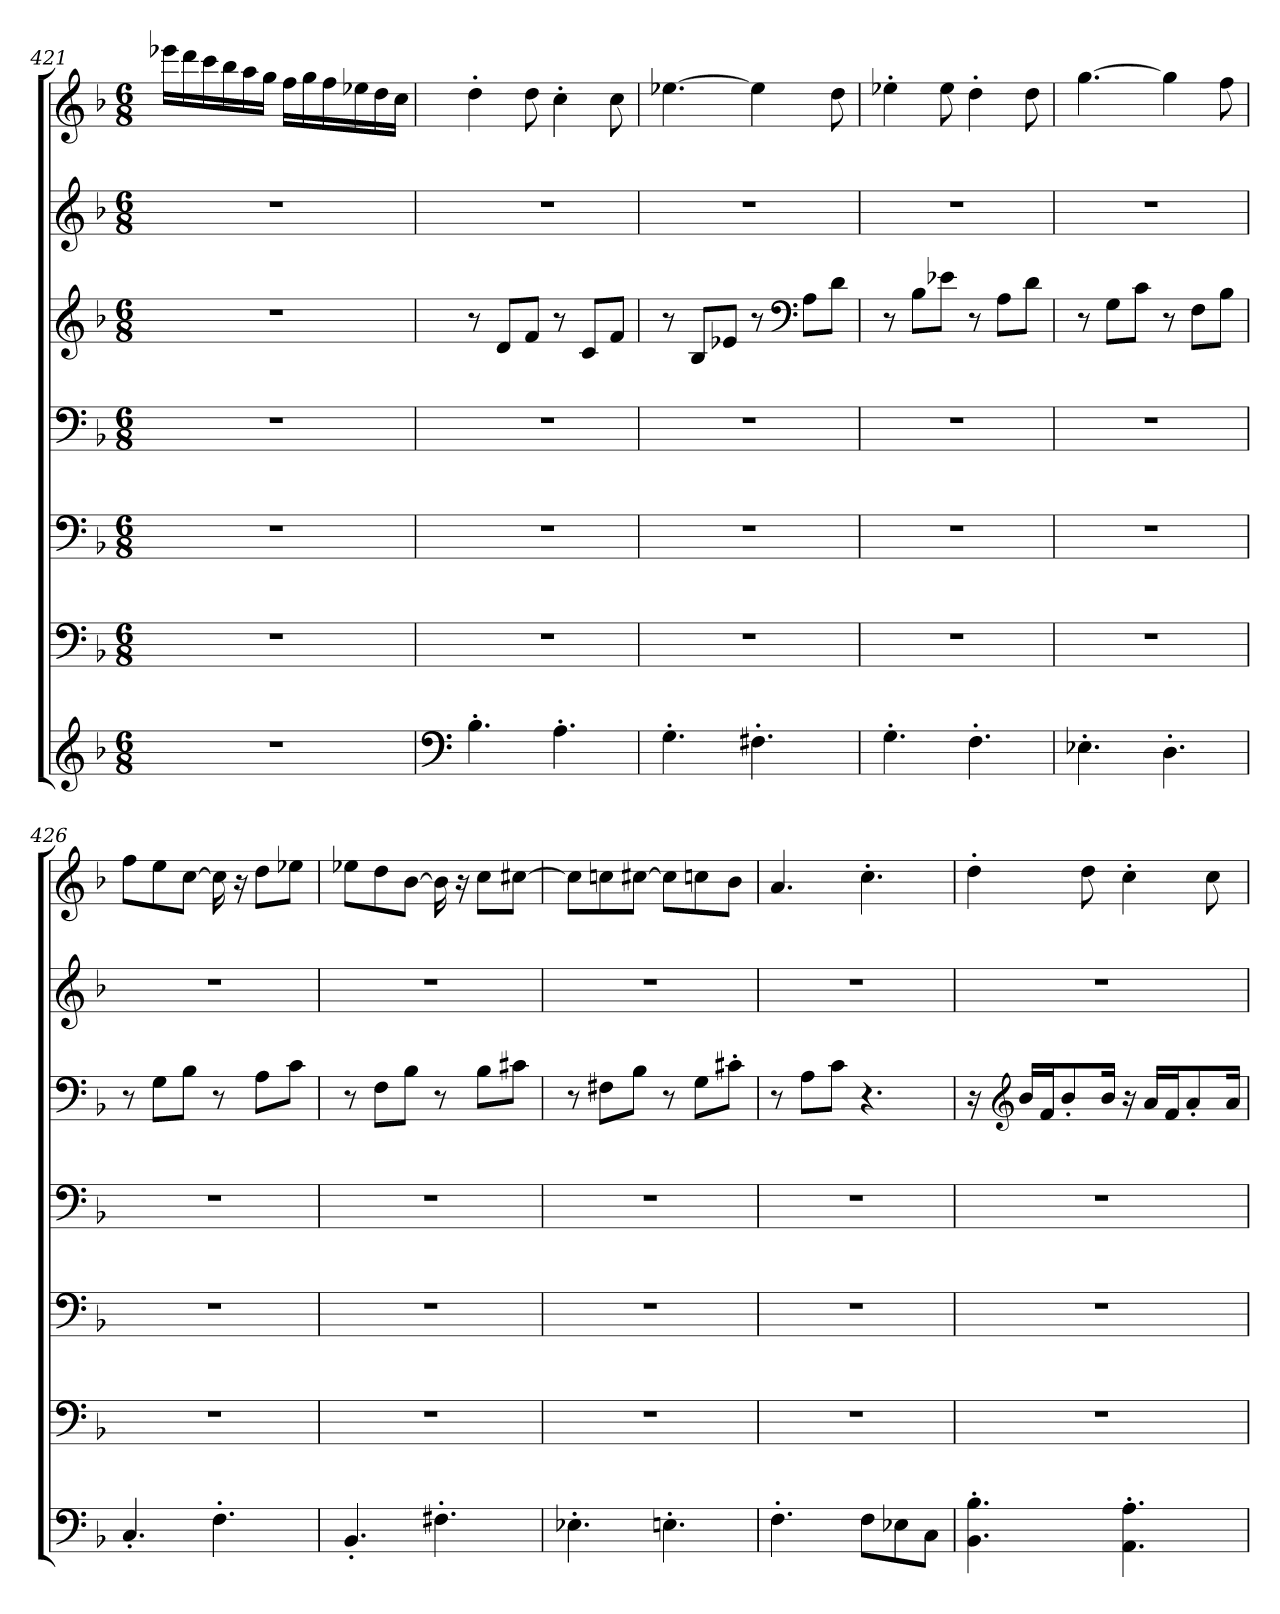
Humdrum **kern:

**kern	**kern	**kern	**kern	**kern	**kern	**kern
*part5	*part4	*part4	*part3	*part3	*part2	*part1
*staff7	*staff6	*staff5	*staff4	*staff3	*staff2	*staff1
*clefG2	*clefF4	*clefF4	*clefF4	*clefG2	*clefG2	*clefG2
*k[b-]	*k[b-]	*k[b-]	*k[b-]	*k[b-]	*k[b-]	*k[b-]
*M6/8	*M6/8	*M6/8	*M6/8	*M6/8	*M6/8	*M6/8
*MM159	*MM159	*MM159	*MM159	*MM159	*MM159	*MM159
=421	=421	=421	=421	=421	=421	=421
2.r	2.r	2.r	2.r	2.r	2.r	16eee-X\LL
.	.	.	.	.	.	16ddd\
.	.	.	.	.	.	16ccc\
.	.	.	.	.	.	16bb-\
.	.	.	.	.	.	16aa\
.	.	.	.	.	.	16gg\JJ
.	.	.	.	.	.	16ff\LL
.	.	.	.	.	.	16gg\
.	.	.	.	.	.	16ff\
.	.	.	.	.	.	16ee-X\
.	.	.	.	.	.	16dd\
.	.	.	.	.	.	16cc\JJ
=422	=422	=422	=422	=422	=422	=422
*clefF4	*	*	*	*	*	*
*	*	*	*	*	*	*MM158
4.B-'\	2.r	2.r	2.r	8r	2.r	4dd'\
.	.	.	.	8d/L	.	.
.	.	.	.	8f/J	.	8dd\
4.A'\	.	.	.	8r	.	4cc'\
.	.	.	.	8c/L	.	.
.	.	.	.	8f/J	.	8cc\
!!LO:PB:g=z
=423	=423	=423	=423	=423	=423	=423
4.G'\	2.r	2.r	2.r	8r	2.r	[4.ee-X\
.	.	.	.	8B-/L	.	.
.	.	.	.	8e-X/J	.	.
4.F#X'\	.	.	.	8r	.	4ee-\]
*	*	*	*	*clefF4	*	*
.	.	.	.	8A\L	.	.
.	.	.	.	8d\J	.	8dd\
=424	=424	=424	=424	=424	=424	=424
*	*	*	*	*	*	*MM158
4.G'\	2.r	2.r	2.r	8r	2.r	4ee-X'\
.	.	.	.	8B-\L	.	.
.	.	.	.	8e-X\J	.	8ee-\
4.F'\	.	.	.	8r	.	4dd'\
.	.	.	.	8A\L	.	.
.	.	.	.	8d\J	.	8dd\
=425	=425	=425	=425	=425	=425	=425
4.E-X'\	2.r	2.r	2.r	8r	2.r	[4.gg\
.	.	.	.	8G\L	.	.
.	.	.	.	8c\J	.	.
4.D'\	.	.	.	8r	.	4gg\]
.	.	.	.	8F\L	.	.
.	.	.	.	8B-\J	.	8ff\
=426	=426	=426	=426	=426	=426	=426
*	*	*	*	*	*	*MM158
4.C'/	2.r	2.r	2.r	8r	2.r	8ff\L
.	.	.	.	8G\L	.	8ee\
.	.	.	.	8B-\J	.	[8cc\J
4.F'\	.	.	.	8r	.	16cc\]
.	.	.	.	.	.	16r
.	.	.	.	8A\L	.	8dd\L
.	.	.	.	8c\J	.	8ee-X\J
=427	=427	=427	=427	=427	=427	=427
4.BB-'/	2.r	2.r	2.r	8r	2.r	8ee-X\L
.	.	.	.	8F\L	.	8dd\
.	.	.	.	8B-\J	.	[8b-\J
4.F#X'\	.	.	.	8r	.	16b-\]
.	.	.	.	.	.	16r
.	.	.	.	8B-\L	.	8cc\L
.	.	.	.	8c#X\J	.	[8cc#X\J
!!LO:PB:g=z
=428	=428	=428	=428	=428	=428	=428
4.E-X'\	2.r	2.r	2.r	8r	2.r	8cc#\L]
.	.	.	.	8F#X\L	.	8ccn\
.	.	.	.	8B-\J	.	[8cc#X\J
4.En'\	.	.	.	8r	.	8cc#\L]
.	.	.	.	8G\L	.	8ccn\
.	.	.	.	8c#X'\J	.	8b-\J
=429	=429	=429	=429	=429	=429	=429
4.F'\	2.r	2.r	2.r	8r	2.r	4.a/
.	.	.	.	8A\L	.	.
.	.	.	.	8c\J	.	.
8F\L	.	.	.	4.r	.	4.cc'\
8E-X\	.	.	.	.	.	.
8C\J	.	.	.	.	.	.
=430	=430	=430	=430	=430	=430	=430
*	*	*	*	*	*	*MM159
4.BB-\' 4.B-\'	2.r	2.r	2.r	16r	2.r	4dd'\
*	*	*	*	*clefG2	*	*
.	.	.	.	16b-/LL	.	.
.	.	.	.	16f/J	.	.
.	.	.	.	8b-'/	.	.
.	.	.	.	.	.	8dd\
.	.	.	.	16b-/Jk	.	.
4.AA\' 4.A\'	.	.	.	16r	.	4cc'\
.	.	.	.	16a/LL	.	.
.	.	.	.	16f/J	.	.
.	.	.	.	8a'/	.	.
.	.	.	.	.	.	8cc\
.	.	.	.	16a/Jk	.	.
=	=	=	=	=	=	=
*-	*-	*-	*-	*-	*-	*-
